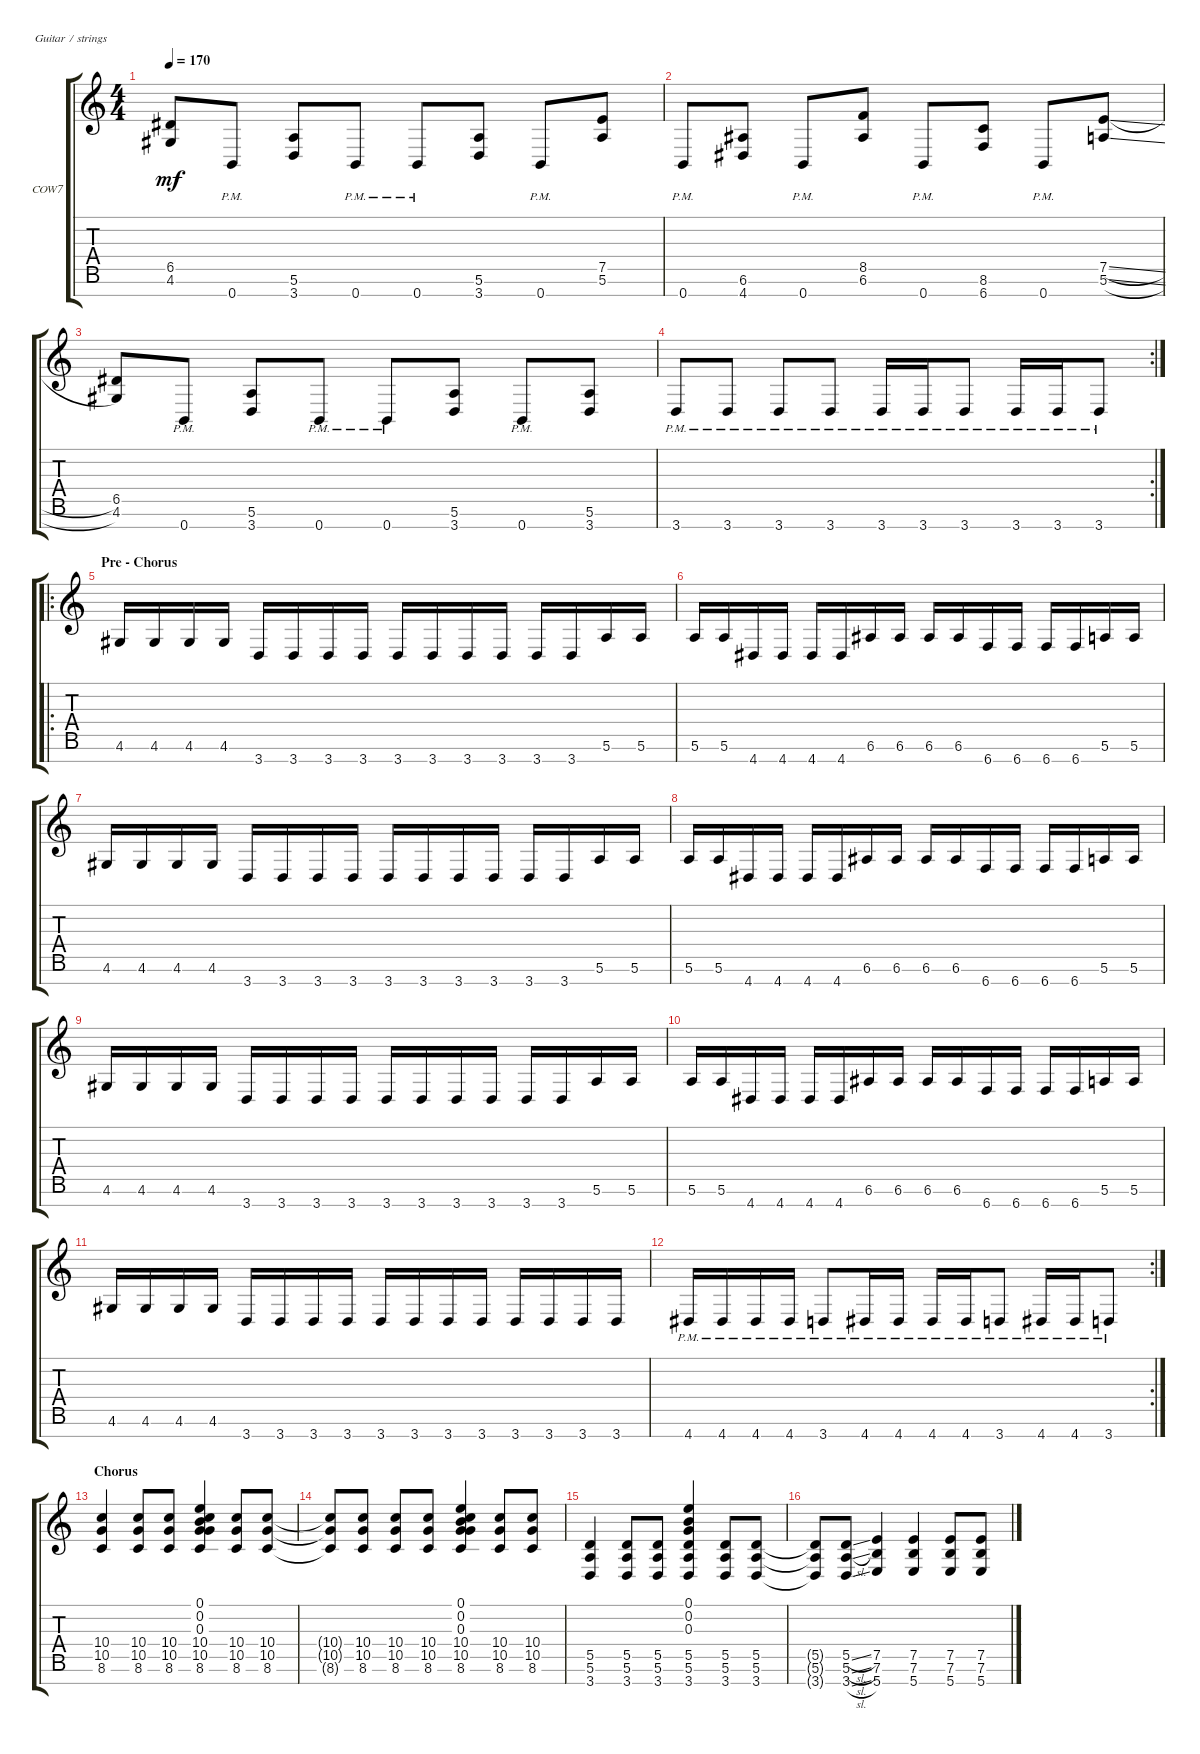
\defaultSystemsLayout 4
\bracketExtendMode groupsimilarinstruments
\firstSystemTrackNameOrientation horizontal
\otherSystemsTrackNameOrientation horizontal
\track ("Christian Olde Wolbers" "COW7") {instrument distortionguitar}
\staff {score tabs}
\tuning (E4 B3 G3 D3 A2 E2 B1)
\ts (4 4)
\tempo 170
\clef g2
\scale
0.476993
\ks c
(4.6 6.5).8{dy mf} 0.7{pm}.8 (3.7 5.6).8 0.7{pm}.8 0.7{pm}.8 (3.7 5.6).8 0.7{pm}.8 (7.5 5.6).8 |
\scale
0.523065 0.7{pm}.8 (6.6 4.7).8 0.7{pm}.8 (6.6 8.5).8 0.7{pm}.8 (6.7 8.6).8 0.7{pm}.8 (5.6{sl} 7.5{sl}).8 |
\scale
0.491429 (4.6 6.5).8 0.7{pm}.8 (3.7 5.6).8 0.7{pm}.8 0.7{pm}.8 (3.7 5.6).8 0.7{pm}.8 (3.7 5.6).8 |
\rc 2
\scale
0.508547 3.7{pm}.8 3.7{pm}.8 3.7{pm}.8 3.7{pm}.8 3.7{pm}.16 3.7{pm}.16 3.7{pm}.8 3.7{pm}.16 3.7{pm}.16 3.7{pm}.8 |
\ro
\section ("" "Pre - Chorus")
\scale
0.505801 4.6.16 4.6.16 4.6.16 4.6.16 3.7.16 3.7.16 3.7.16 3.7.16 3.7.16 3.7.16 3.7.16 3.7.16 3.7.16 3.7.16 5.6.16 5.6.16 |
\scale
0.494361 5.6.16 5.6.16 4.7.16 4.7.16 4.7.16 4.7.16 6.6.16 6.6.16 6.6.16 6.6.16 6.7.16 6.7.16 6.7.16 6.7.16 5.6.16 5.6.16 |
\scale
0.512565 4.6.16 4.6.16 4.6.16 4.6.16 3.7.16 3.7.16 3.7.16 3.7.16 3.7.16 3.7.16 3.7.16 3.7.16 3.7.16 3.7.16 5.6.16 5.6.16 |
\scale
0.487546 5.6.16 5.6.16 4.7.16 4.7.16 4.7.16 4.7.16 6.6.16 6.6.16 6.6.16 6.6.16 6.7.16 6.7.16 6.7.16 6.7.16 5.6.16 5.6.16 |
\scale
0.501143 4.6.16 4.6.16 4.6.16 4.6.16 3.7.16 3.7.16 3.7.16 3.7.16 3.7.16 3.7.16 3.7.16 3.7.16 3.7.16 3.7.16 5.6.16 5.6.16 |
\scale
0.498951 5.6.16 5.6.16 4.7.16 4.7.16 4.7.16 4.7.16 6.6.16 6.6.16 6.6.16 6.6.16 6.7.16 6.7.16 6.7.16 6.7.16 5.6.16 5.6.16 |
4.6.16 4.6.16 4.6.16 4.6.16 3.7.16 3.7.16 3.7.16 3.7.16 3.7.16 3.7.16 3.7.16 3.7.16 3.7.16 3.7.16 3.7.16 3.7.16 |
\rc 2
4.7{pm}.16 4.7{pm}.16 4.7{pm}.16 4.7{pm}.16 3.7{pm}.8 4.7{pm}.16 4.7{pm}.16 4.7{pm}.16 4.7{pm}.16 3.7{pm}.8 4.7{pm}.16 4.7{pm}.16 3.7{pm}.8 |
\section ("" "Chorus")
\scale
0.51324 (8.6 10.5 10.4).4 (8.6 10.5 10.4).8 (8.6 10.5 10.4).8 (0.3 0.2 0.1 8.6 10.5 10.4).4 (8.6 10.5 10.4).8 (8.6 10.5 10.4).8 |
\scale
0.486695 (8.6{t} 10.5{t} 10.4{t}).8 (8.6 10.5 10.4).8 (8.6 10.5 10.4).8 (8.6 10.5 10.4).8 (8.6 10.5 10.4 0.3 0.2 0.1).4 (8.6 10.5 10.4).8 (8.6 10.5 10.4).8 |
\scale
0.511279 (3.7 5.5 5.6).4 (3.7 5.5 5.6).8 (3.7 5.5 5.6).8 (0.3 0.2 0.1 3.7 5.6 5.5).4 (3.7 5.5 5.6).8 (3.7 5.5 5.6).8 |
\scale
0.488624 (3.7{t} 5.5{t} 5.6{t}).8 (3.7{sl} 5.5{sl} 5.6{sl}).8 (5.7 7.6 7.5).4 (5.7 7.6 7.5).4 (5.7 7.6 7.5).8 (5.7 7.6 7.5).8
